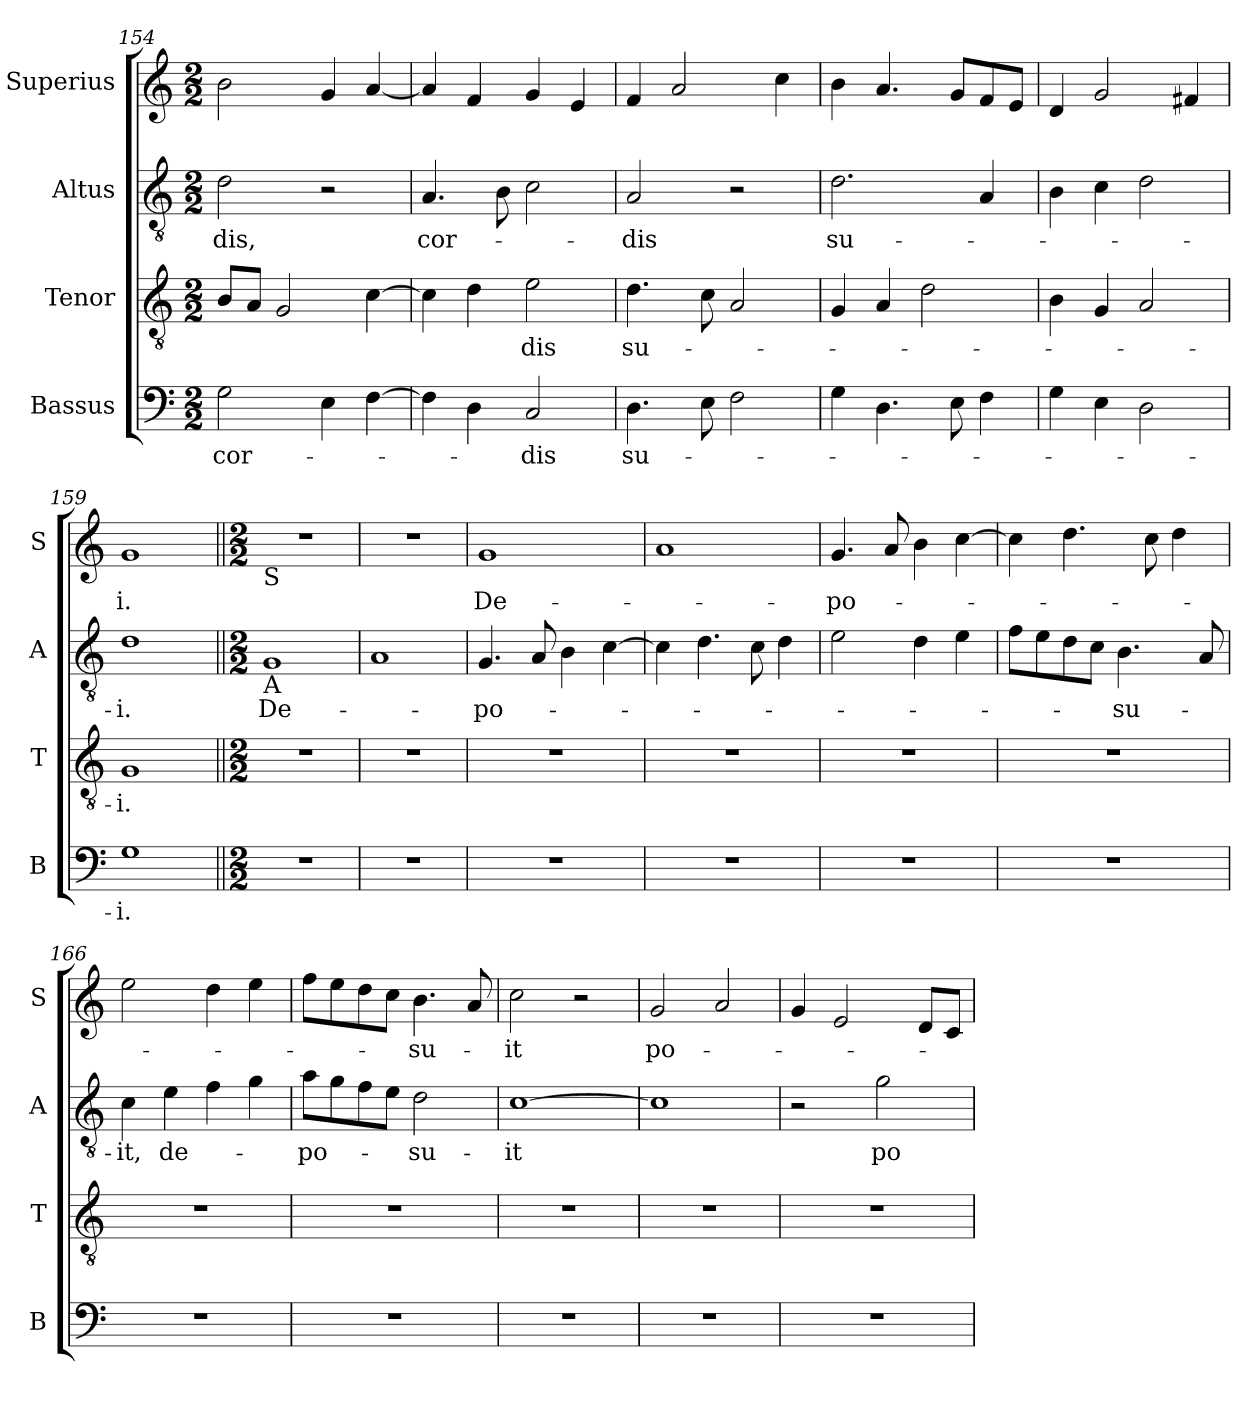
**kern	**text	**kern	**text	**kern	**text	**kern	**text
*part4	*part4	*part3	*part3	*part2	*part2	*part1	*part1
*staff4	*staff4	*staff3	*staff3	*staff2	*staff2	*staff1	*staff1
*I"Bassus	*	*I"Tenor	*	*I"Altus	*	*I"Superius	*
*I'B	*	*I'T	*	*I'A	*	*I'S	*
*clefF4	*	*clefGv2	*	*clefGv2	*	*clefG2	*
*k[]	*	*k[]	*	*k[]	*	*k[]	*
*M2/2	*	*M2/2	*	*M2/2	*	*M2/2	*
=154	=154	=154	=154	=154	=154	=154	=154
2G	cor-	8BL	.	2d	-dis,	2b	.
.	.	8AJ	.	.	.	.	.
.	.	2G	.	.	.	.	.
4E	.	.	.	2r	.	4g	.
[4F	.	[4c	.	.	.	[4a	.
=155	=155	=155	=155	=155	=155	=155	=155
!	!	!	!	!	!LO:LY:i	!	!
4F]	.	4c]	.	4.A	cor-	4a]	.
4D	.	4d	.	.	.	4f	.
.	.	.	.	8B	.	.	.
2C	-dis	2e	-dis	2c	.	4g	.
.	.	.	.	.	.	4e	.
=156	=156	=156	=156	=156	=156	=156	=156
!	!	!	!	!	!LO:LY:i	!	!
4.D	su-	4.d	su-	2A	-dis	4f	.
.	.	.	.	.	.	2a	.
8E	.	8c	.	.	.	.	.
2F	.	2A	.	2r	.	.	.
.	.	.	.	.	.	4cc	.
=157	=157	=157	=157	=157	=157	=157	=157
4G	.	4G	.	2.d	su-	4b	.
4.D	.	4A	.	.	.	4.a	.
.	.	2d	.	.	.	.	.
8E	.	.	.	.	.	8gL	.
4F	.	.	.	4A	.	8f	.
.	.	.	.	.	.	8eJ	.
=158	=158	=158	=158	=158	=158	=158	=158
4G	.	4B	.	4B	.	4d	.
4E	.	4G	.	4c	.	2g	.
2D	.	2A	.	2d	.	.	.
.	.	.	.	.	.	4f#X	.
=159	=159	=159	=159	=159	=159	=159	=159
1G	-i.	1G	-i.	1d	-i.	1g	-i.
=160||	=160||	=160||	=160||	=160||	=160||	=160||	=160||
*M2/2	*	*M2/2	*	*M2/2	*	*M2/2	*
!	!	!	!	!	!	!LO:TX:b:t=S	!
!	!	!	!	!LO:TX:b:t=A	!	!	!
1r	.	1r	.	1G	De-	1r	.
=161	=161	=161	=161	=161	=161	=161	=161
1r	.	1r	.	1A	.	1r	.
=162	=162	=162	=162	=162	=162	=162	=162
1r	.	1r	.	4.G	-po-	1g	De-
.	.	.	.	8A	.	.	.
.	.	.	.	4B	.	.	.
.	.	.	.	[4c	.	.	.
=163	=163	=163	=163	=163	=163	=163	=163
1r	.	1r	.	4c]	.	1a	.
.	.	.	.	4.d	.	.	.
.	.	.	.	8c	.	.	.
.	.	.	.	4d	.	.	.
=164	=164	=164	=164	=164	=164	=164	=164
1r	.	1r	.	2e	.	4.g	-po-
.	.	.	.	.	.	8a	.
.	.	.	.	4d	.	4b	.
.	.	.	.	4e	.	[4cc	.
=165	=165	=165	=165	=165	=165	=165	=165
1r	.	1r	.	8fL	.	4cc]	.
.	.	.	.	8e	.	.	.
.	.	.	.	8d	.	4.dd	.
.	.	.	.	8cJ	.	.	.
.	.	.	.	4.B	-su-	.	.
.	.	.	.	.	.	8cc	.
.	.	.	.	.	.	4dd	.
.	.	.	.	8A	.	.	.
=166	=166	=166	=166	=166	=166	=166	=166
!	!	!	!	!	!LO:LY:i	!	!
1r	.	1r	.	4c	-it,	2ee	.
!	!	!	!	!	!LO:LY:i	!	!
.	.	.	.	4e	de-	.	.
.	.	.	.	4f	.	4dd	.
.	.	.	.	4g	.	4ee	.
=167	=167	=167	=167	=167	=167	=167	=167
!	!	!	!	!	!LO:LY:i	!	!
1r	.	1r	.	8aL	-po-	8ffL	.
.	.	.	.	8g	.	8ee	.
.	.	.	.	8f	.	8dd	.
.	.	.	.	8eJ	.	8ccJ	.
!	!	!	!	!	!LO:LY:i	!	!
.	.	.	.	2d	-su-	4.b	-su-
.	.	.	.	.	.	8a	.
=168	=168	=168	=168	=168	=168	=168	=168
1r	.	1r	.	[1c	-it	2cc	-it
.	.	.	.	.	.	2r	.
=169	=169	=169	=169	=169	=169	=169	=169
1r	.	1r	.	1c]	.	2g	po-
.	.	.	.	.	.	2a	.
=170	=170	=170	=170	=170	=170	=170	=170
1r	.	1r	.	2r	.	4g	.
.	.	.	.	.	.	2e	.
.	.	.	.	2g	po-	.	.
.	.	.	.	.	.	8dL	.
.	.	.	.	.	.	8cJ	.
=	=	=	=	=	=	=	=
*-	*-	*-	*-	*-	*-	*-	*-
